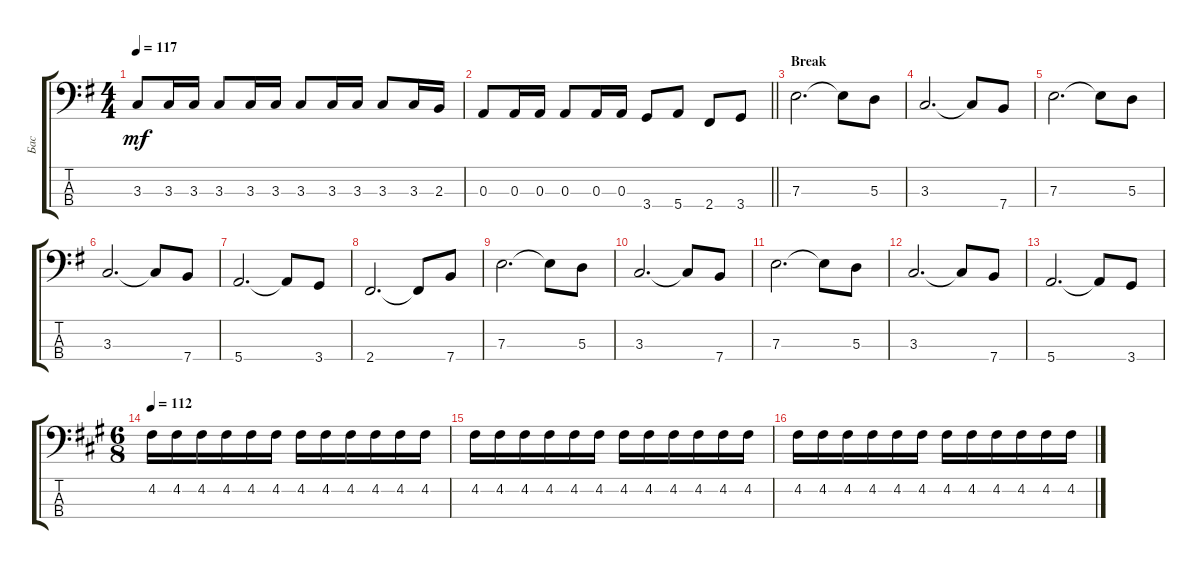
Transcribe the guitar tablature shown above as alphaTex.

\track ("Бас" "Бас") {instrument electricbassfinger}
\staff {score tabs}
\tuning (G2 D2 A1 E1) {hide}
\ts (4 4)
\tempo 117
\clef f4
\ks eminor
3.3.8{dy mf} 3.3.16 3.3.16 3.3.8 3.3.16 3.3.16 3.3.8 3.3.16 3.3.16 3.3.8 3.3.16 2.3.16 |
\barLineRight lightlight
0.3.8 0.3.16 0.3.16 0.3.8 0.3.16 0.3.16 3.4.8 5.4.8 2.4.8 3.4.8 |
\section ("" "Break")
7.3.2{d} 7.3{t}.8 5.3.8 |
3.3.2{d} 3.3{t}.8 7.4.8 |
7.3.2{d} 7.3{t}.8 5.3.8 |
3.3.2{d} 3.3{t}.8 7.4.8 |
5.4.2{d} 5.4{t}.8 3.4.8 |
2.4.2{d} 2.4{t}.8 7.4.8 |
7.3.2{d} 7.3{t}.8 5.3.8 |
3.3.2{d} 3.3{t}.8 7.4.8 |
7.3.2{d} 7.3{t}.8 5.3.8 |
3.3.2{d} 3.3{t}.8 7.4.8 |
5.4.2{d} 5.4{t}.8 3.4.8 |
\ts (6 8)
\tempo 112
\ks f#minor
4.2.16 4.2.16 4.2.16 4.2.16 4.2.16 4.2.16 4.2.16 4.2.16 4.2.16 4.2.16 4.2.16 4.2.16 |
4.2.16 4.2.16 4.2.16 4.2.16 4.2.16 4.2.16 4.2.16 4.2.16 4.2.16 4.2.16 4.2.16 4.2.16 |
4.2.16 4.2.16 4.2.16 4.2.16 4.2.16 4.2.16 4.2.16 4.2.16 4.2.16 4.2.16 4.2.16 4.2.16
